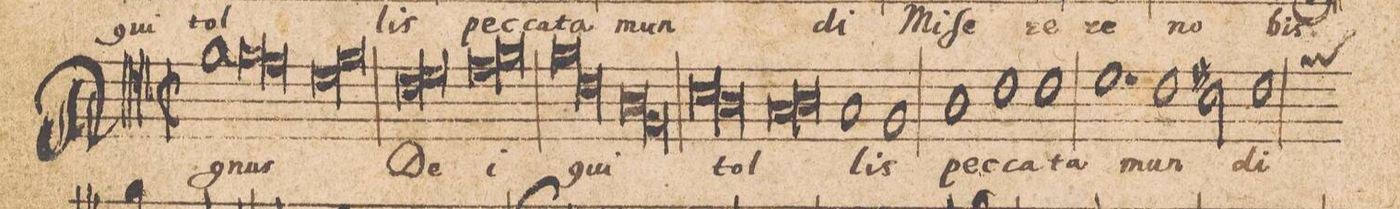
**kern	**text
*I"[TENOR.]	*
*clefC4	*
*k[b-]	*
*met(C|)	*
*M2/1	*
*k[b-]	*
*M2/1	*
*met(C|)	*
1f\	A-
*lig	*
1f\	-gnus
=25-	=25-
1e\	.
*Xlig	*
*lig	*
1d\	.
=26-	=26-
1f\	.
*Xlig	*
*lig	*
1c\	De-
=27-	=27-
1d\	.
*Xlig	*
*lig	*
1e\	-i
=28-	=28-
1f\	.
*Xlig	*
*lig	*
1f\	qui-
=29-	=29-
1c\	.
*Xlig	*
*lig	*
1A\	.
=30-	=30-
1F/	.
*Xlig	*
*lig	*
1B-\	-tol-
=31-	=31-
1A\	.
*Xlig	*
*lig	*
1G/	.
=32-	=32-
1A\	.
*Xlig	*
1G/	.
=33-	=33-
1F/	-lis
1A\	pec-
=34-	=34-
1c\	-ca-
1c\	-ta
=35-	=35-
1.d\	mun-
1c\	.
=36-	=36-
2BnX\	.
*custos:f	*
1c\	-di
=37-	=37-
*-	*-
